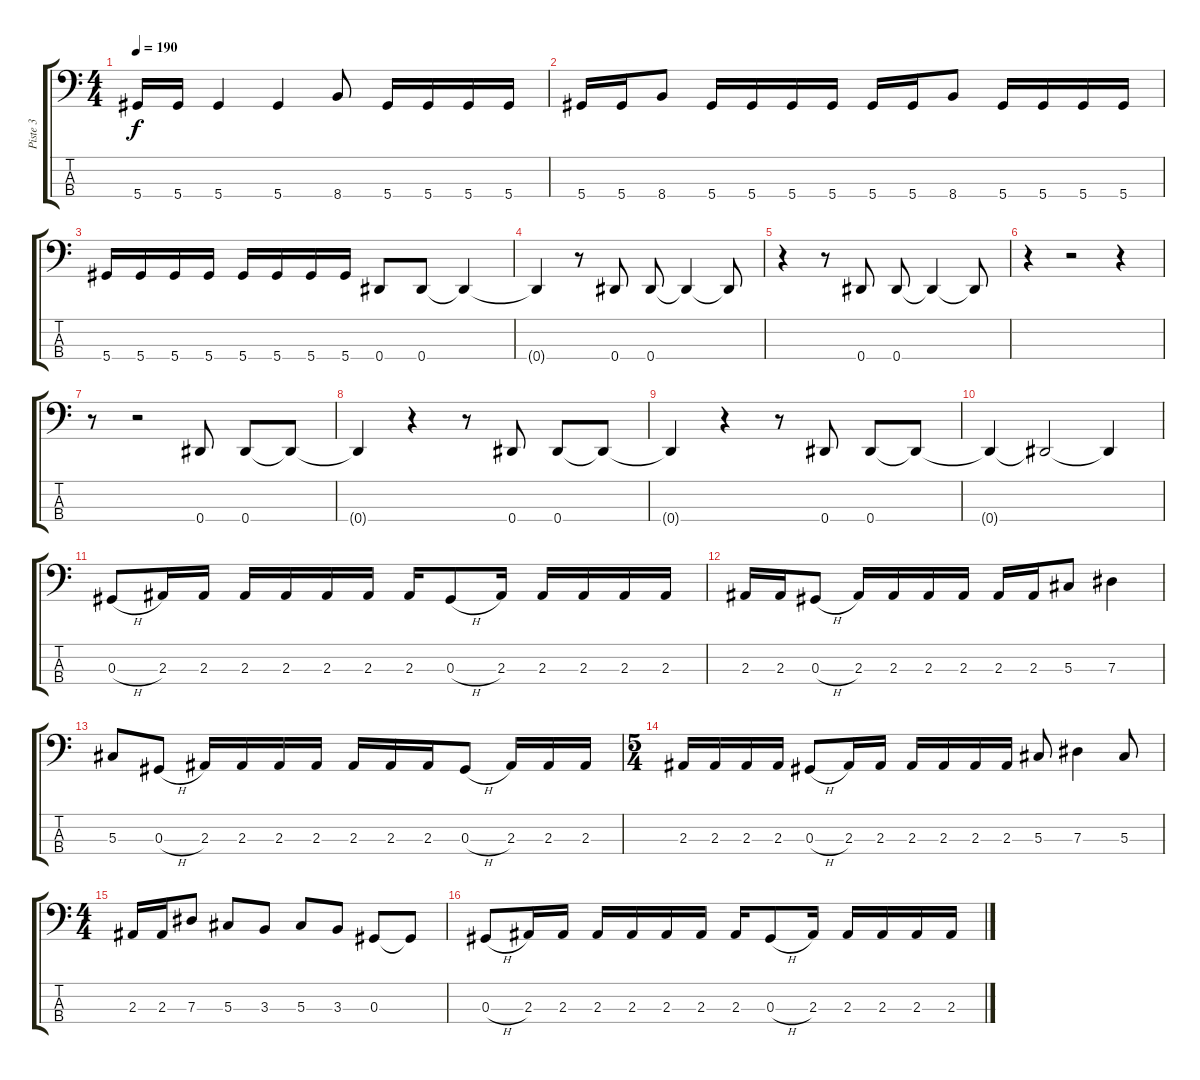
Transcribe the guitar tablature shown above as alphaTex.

\track ("Piste 3" "Piste 3") {instrument electricbasspick}
\staff {score tabs}
\tuning (Gb2 Db2 Ab1 Eb1) {hide}
\ts (4 4)
\tempo 190
\clef f4
\ks c
5.4.16{dy f} 5.4.16 5.4.4 5.4.4 8.4.8 5.4.16 5.4.16 5.4.16 5.4.16 |
5.4.16 5.4.16 8.4.8 5.4.16 5.4.16 5.4.16 5.4.16 5.4.16 5.4.16 8.4.8 5.4.16 5.4.16 5.4.16 5.4.16 |
5.4.16 5.4.16 5.4.16 5.4.16 5.4.16 5.4.16 5.4.16 5.4.16 0.4.8 0.4.8 0.4{t}.4 |
0.4{t}.4 r.8 0.4.8 0.4.8 0.4{t}.4 0.4{t}.8 |
r.4 r.8 0.4.8 0.4.8 0.4{t}.4 0.4{t}.8 |
r.4 r.2 r.4 |
r.8 r.2 0.4.8 0.4.8 0.4{t}.8 |
0.4{t}.4 r.4 r.8 0.4.8 0.4.8 0.4{t}.8 |
0.4{t}.4 r.4 r.8 0.4.8 0.4.8 0.4{t}.8 |
0.4{t}.4 0.4{t}.2 0.4{t}.4 |
0.3{h}.8 2.3.16 2.3.16 2.3.16 2.3.16 2.3.16 2.3.16 2.3.16 0.3{h}.8 2.3.16 2.3.16 2.3.16 2.3.16 2.3.16 |
2.3.16 2.3.16 0.3{h}.8 2.3.16 2.3.16 2.3.16 2.3.16 2.3.16 2.3.16 5.3.8 7.3.4 |
5.3.8 0.3{h}.8 2.3.16 2.3.16 2.3.16 2.3.16 2.3.16 2.3.16 2.3.16 0.3{h}.8 2.3.16 2.3.16 2.3.16 |
\ts (5 4)
2.3.16 2.3.16 2.3.16 2.3.16 0.3{h}.8 2.3.16 2.3.16 2.3.16 2.3.16 2.3.16 2.3.16 5.3.8 7.3.4 5.3.8 |
\ts (4 4)
2.3.16 2.3.16 7.3.8 5.3.8 3.3.8 5.3.8 3.3.8 0.3.8 0.3{t}.8 |
0.3{h}.8 2.3.16 2.3.16 2.3.16 2.3.16 2.3.16 2.3.16 2.3.16 0.3{h}.8 2.3.16 2.3.16 2.3.16 2.3.16 2.3.16
